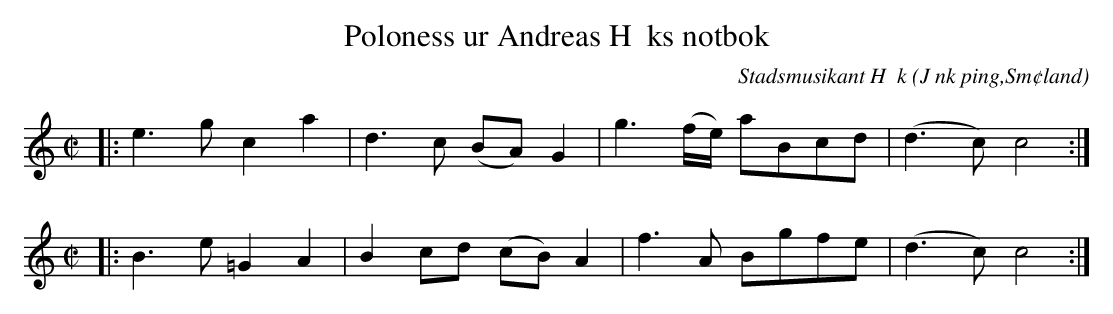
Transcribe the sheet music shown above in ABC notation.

X:1
T:Poloness ur Andreas H  ks notbok
C:Stadsmusikant H  k
O:J nk ping,Sm¢land
M:C|
L:1/8
K:C treble
V:1
|:e3g c2 a2|d3c (BA) G2|g3 (f/e/) aBcd|(d3 c) c4:|
M:C|
|:B3 e =G2 A2| B2 cd (cB) A2| f3 A Bgfe| (d3 c)c4:|
